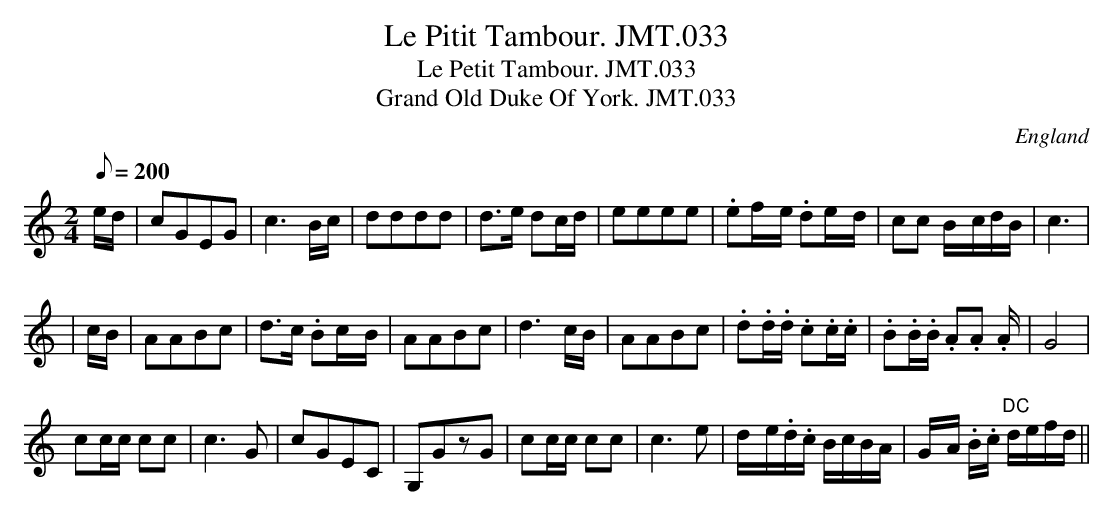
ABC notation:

X:1
T:Le Pitit Tambour. JMT.033
T:Le Petit Tambour. JMT.033
T:Grand Old Duke Of York. JMT.033
M:2/4
L:1/8
Q:200
O:England
K:C
e/d/|cGEG|c3B/c/|dddd|d>e dc/d/|eeee|.ef/-e/ .de/-d/|cc B/-c/d/B/|c3|!
|c/B/|AABc|d>c .Bc/-B/|AABc|d3c/B/| AABc|.d.d/.d/ .c.c/.c/|.B.B/.B/ .A.A
/.A/|G4|!cc/c/ cc|c3G|cGEC|G,GzG|cc/c/ cc|c3e|d/-e/.d/.c/ B/c/B/A/|G/-A/
.B/.c/"DC" d/e/f/d/||
